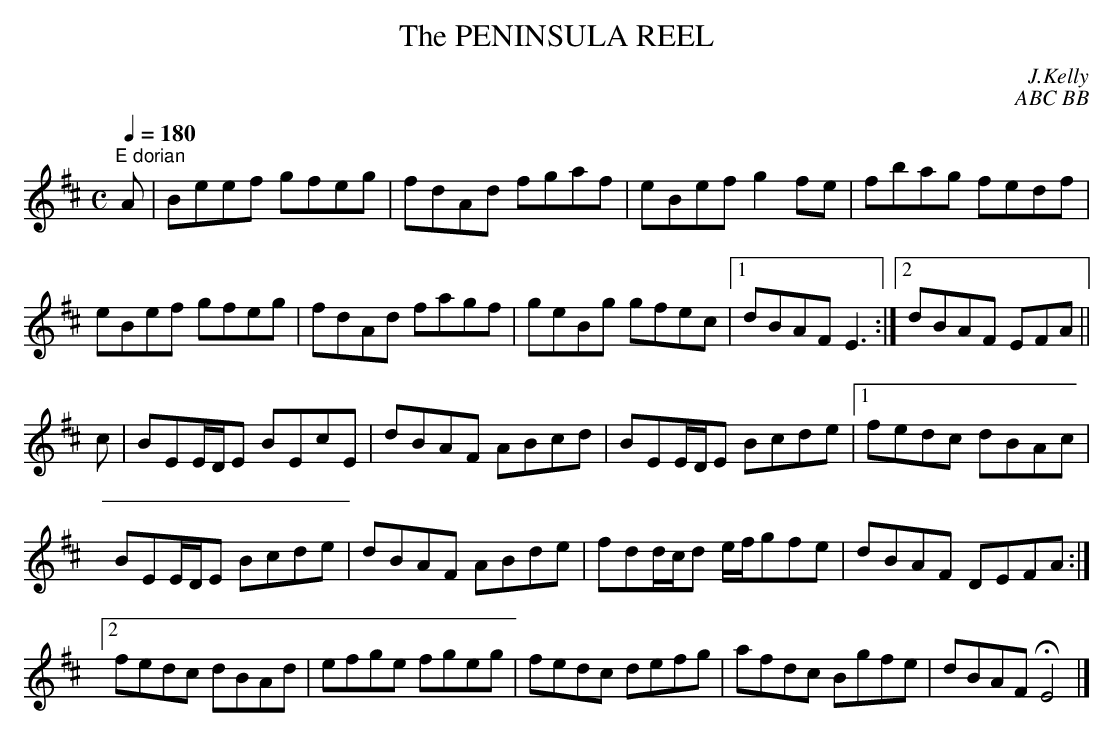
X:1
T:PENINSULA REEL, The
C:J.Kelly
C:ABC BB
M:C
L:1/8
Q:1/4=180
K:D
"^E dorian"
A|Beef gfeg|fdAd fgaf|eBef g2fe|fbag fedf|
eBef gfeg|fdAd fagf|geBg gfec|1 dBAF E3:|2 dBAF EFA||
c|BEE/D/E BEcE|dBAF ABcd|BEE/D/E Bcde|1 fedc dBAc|
BEE/D/E Bcde|dBAF ABde|fdd/c/d e/f/gfe|dBAF DEFA:|
[2 fedc dBAd|efge fgeg|fedc defg|afdc Bgfe|dBAF HE4|]
